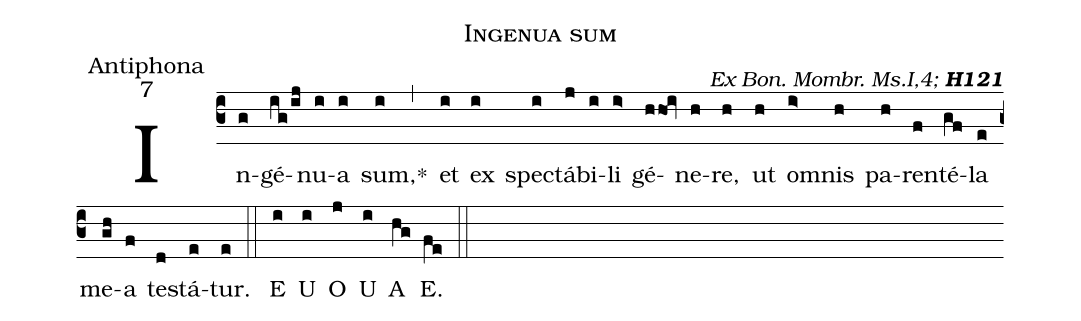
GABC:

name:Ingenua sum;
office-part:Antiphona;
mode:7;
commentary:{\itshape\mdseries  Ex Bon.\ Mombr.\ Ms.I,4;\/}   {\bfseries H121};
%%
(c3) In(g)gé(ig/ij)nu(i)a(i) sum,<sp>*</sp>(i) (,)
et(i) ex(i) spe(i)ctá(j)bi(i)li(i>) gé(hho1!iv)ne(h)re,(h) (/)
ut(h) o(i>)mnis(h) pa(h)ren(f)té(gf)la(e) me(gh)a(f) te(d)stá(e)tur.(e) (::)
<eu> E(i) U(i) O(j) U(i) A(hg) E.(fe) </eu> (::)
% EUAOUAE VII.d: <eu> E(i) U(i) O(j) U(i) A(h) E.(gi) </eu> (::)
